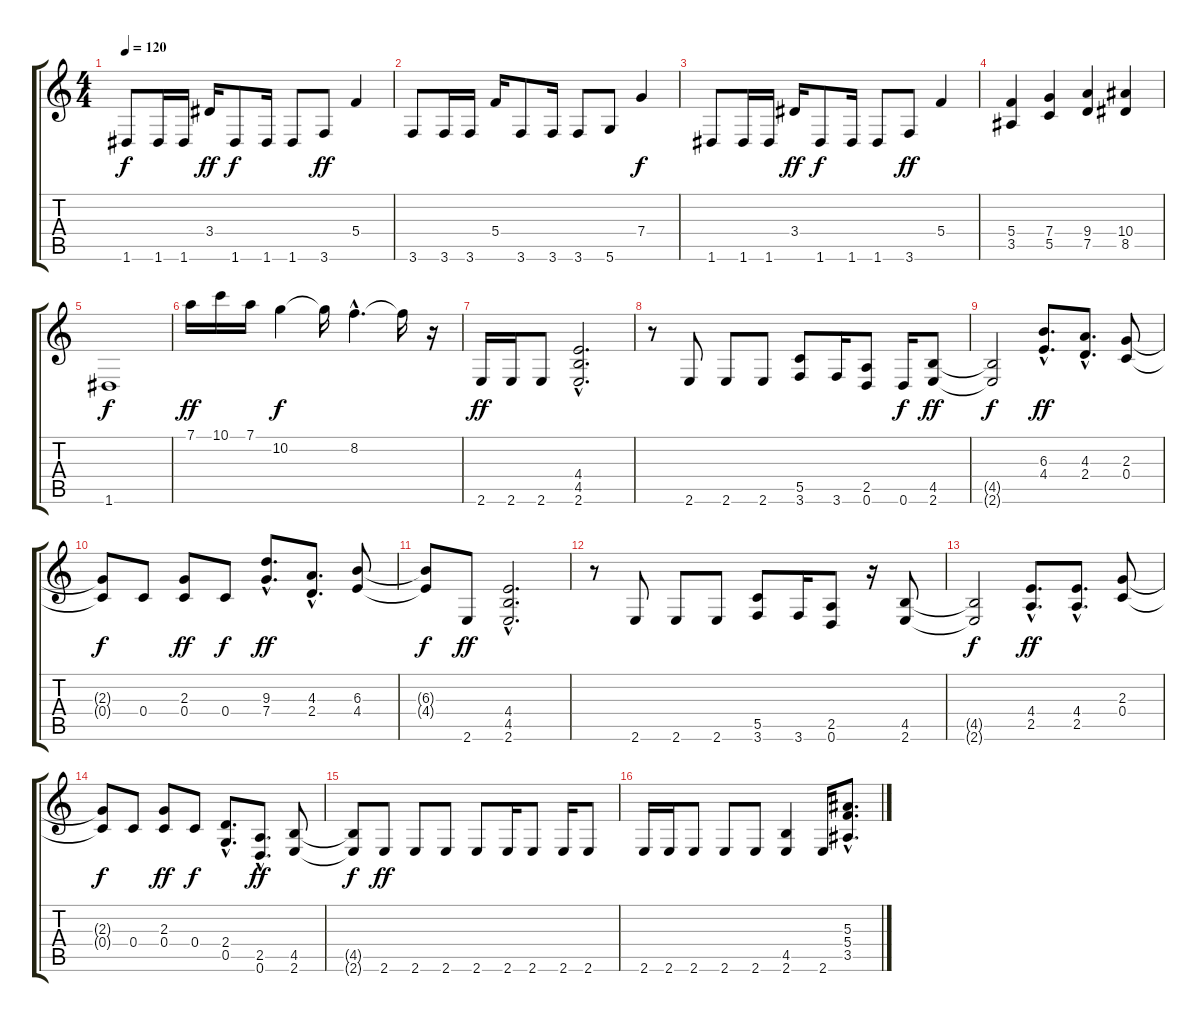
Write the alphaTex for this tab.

\track "" {instrument overdrivenguitar}
\staff {score tabs}
\tuning (D4 A3 F3 C3 G2 D2) {hide}
\ts (4 4)
\tempo 120
\clef g2
\ks c
1.6.8{dy f} 1.6.16 1.6.16 3.4.16{dy ff} 1.6.8{dy f} 1.6.16 1.6.8 3.6.8{dy ff} 5.4.4 |
3.6.8 3.6.16 3.6.16 5.4.16 3.6.8 3.6.16 3.6.8 5.6.8 7.4.4{dy f} |
1.6.8 1.6.16 1.6.16 3.4.16{dy ff} 1.6.8{dy f} 1.6.16 1.6.8 3.6.8{dy ff} 5.4.4 |
(5.4 3.5).4 (7.4 5.5).4 (9.4 7.5).4 (10.4 8.5).4 |
1.6.1{dy f} |
7.1.16{dy ff} 10.1.16 7.1.16 10.2.4{dy f} 10.2{t}.16 8.2{hac}.4{d} 8.2{t}.16 r.16 |
2.6.16{dy ff} 2.6.16 2.6.8 (4.4{hac} 4.5{hac} 2.6{hac}).2{d} |
r.8 2.6.8 2.6.8 2.6.8 (5.5 3.6).8 3.6.16 (2.5 0.6).8 0.6.16{dy f} (4.5 2.6).8{dy ff} |
(4.5{t} 2.6{t}).2{dy f} (6.3{hac} 4.4{hac}).8{d dy ff} (4.3{hac} 2.4{hac}).8{d} (2.3 0.4).8 |
(2.3{t} 0.4{t}).8{dy f} 0.4.8 (2.3 0.4).8{dy ff} 0.4.8{dy f} (9.3{hac} 7.4{hac}).8{d dy ff} (4.3{hac} 2.4{hac}).8{d} (6.3 4.4).8 |
(6.3{t} 4.4{t}).8{dy f} 2.6.8{dy ff} (4.4{hac} 4.5{hac} 2.6{hac}).2{d} |
r.8 2.6.8 2.6.8 2.6.8 (5.5 3.6).8 3.6.16 (2.5 0.6).8 r.16 (4.5 2.6).8 |
(4.5{t} 2.6{t}).2{dy f} (4.4{hac} 2.5{hac}).8{d dy ff} (4.4{hac} 2.5{hac}).8{d} (2.3 0.4).8 |
(2.3{t} 0.4{t}).8{dy f} 0.4.8 (2.3 0.4).8{dy ff} 0.4.8{dy f} (2.4{hac} 0.5{hac}).8{d} (2.5{hac} 0.6{hac}).8{d dy ff} (4.5 2.6).8 |
(4.5{t} 2.6{t}).8{dy f} 2.6.8{dy ff} 2.6.8 2.6.8 2.6.8 2.6.16 2.6.8 2.6.16 2.6.8 |
2.6.16 2.6.16 2.6.8 2.6.8 2.6.8 (4.5 2.6).4 2.6.16 (5.3{hac} 5.4{hac} 3.5{hac}).8{d}
